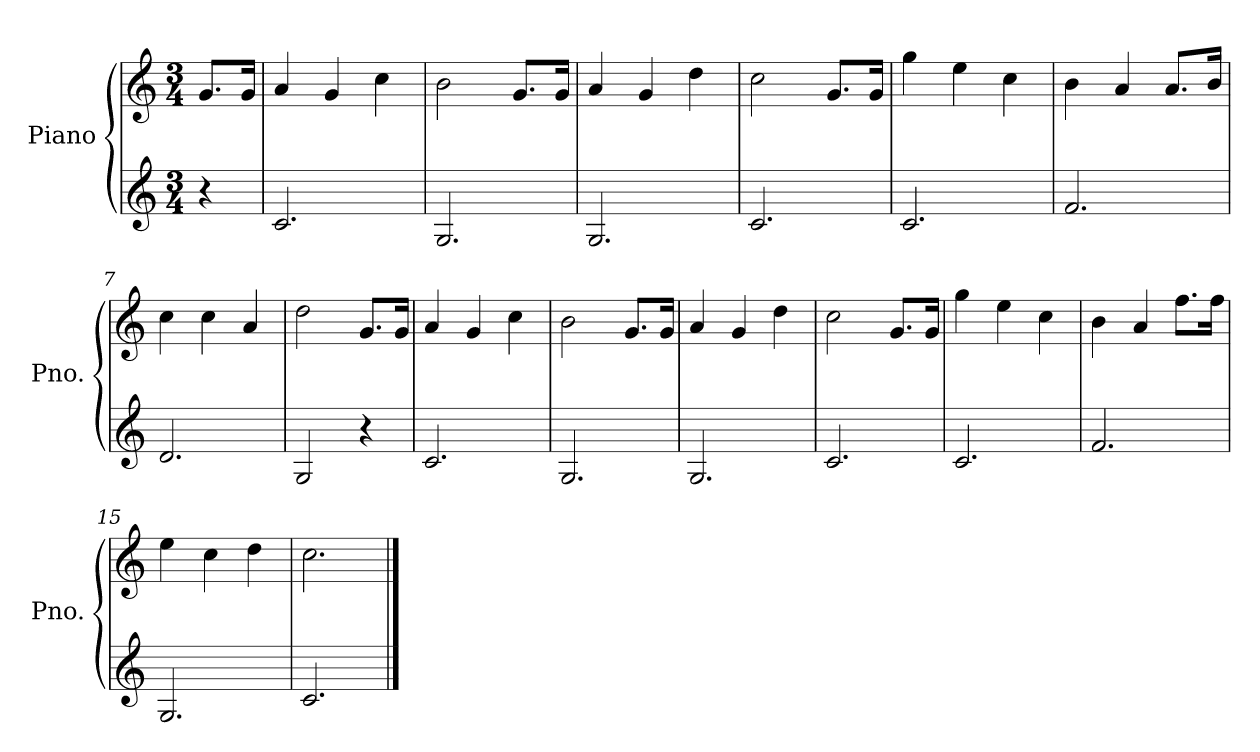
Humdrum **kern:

**kern	**kern
*part1	*part1
*staff2	*staff1
*I"Piano	*
*I'Pno.	*
*	*clefG2
*k[]	*k[]
*C:	*C:
*M3/4	*M3/4
=	=
4r	8.g/L
.	16g/Jk
=1	=1
2.c/	4a/
.	4g/
.	4cc\
=2	=2
2.G/	2b\
.	8.g/L
.	16g/Jk
=3	=3
2.G/	4a/
.	4g/
.	4dd\
=4	=4
2.c/	2cc\
.	8.g/L
.	16g/Jk
=5	=5
2.c/	4gg\
.	4ee\
.	4cc\
=6	=6
2.f/	4b\
.	4a/
.	8.a/L
.	16b/Jk
=7	=7
2.d/	4cc\
.	4cc\
.	4a/
=8	=8
2G/	2dd\
4r	8.g/L
.	16g/Jk
=9	=9
2.c/	4a/
.	4g/
.	4cc\
!!LO:LB:g=z
=10	=10
2.G/	2b\
.	8.g/L
.	16g/Jk
=11	=11
2.G/	4a/
.	4g/
.	4dd\
=12	=12
2.c/	2cc\
.	8.g/L
.	16g/Jk
=13	=13
2.c/	4gg\
.	4ee\
.	4cc\
=14	=14
2.f/	4b\
.	4a/
.	8.ff\L
.	16ff\Jk
=15	=15
2.G/	4ee\
.	4cc\
.	4dd\
=16	=16
2.c/	2.cc\
==	==
*-	*-
